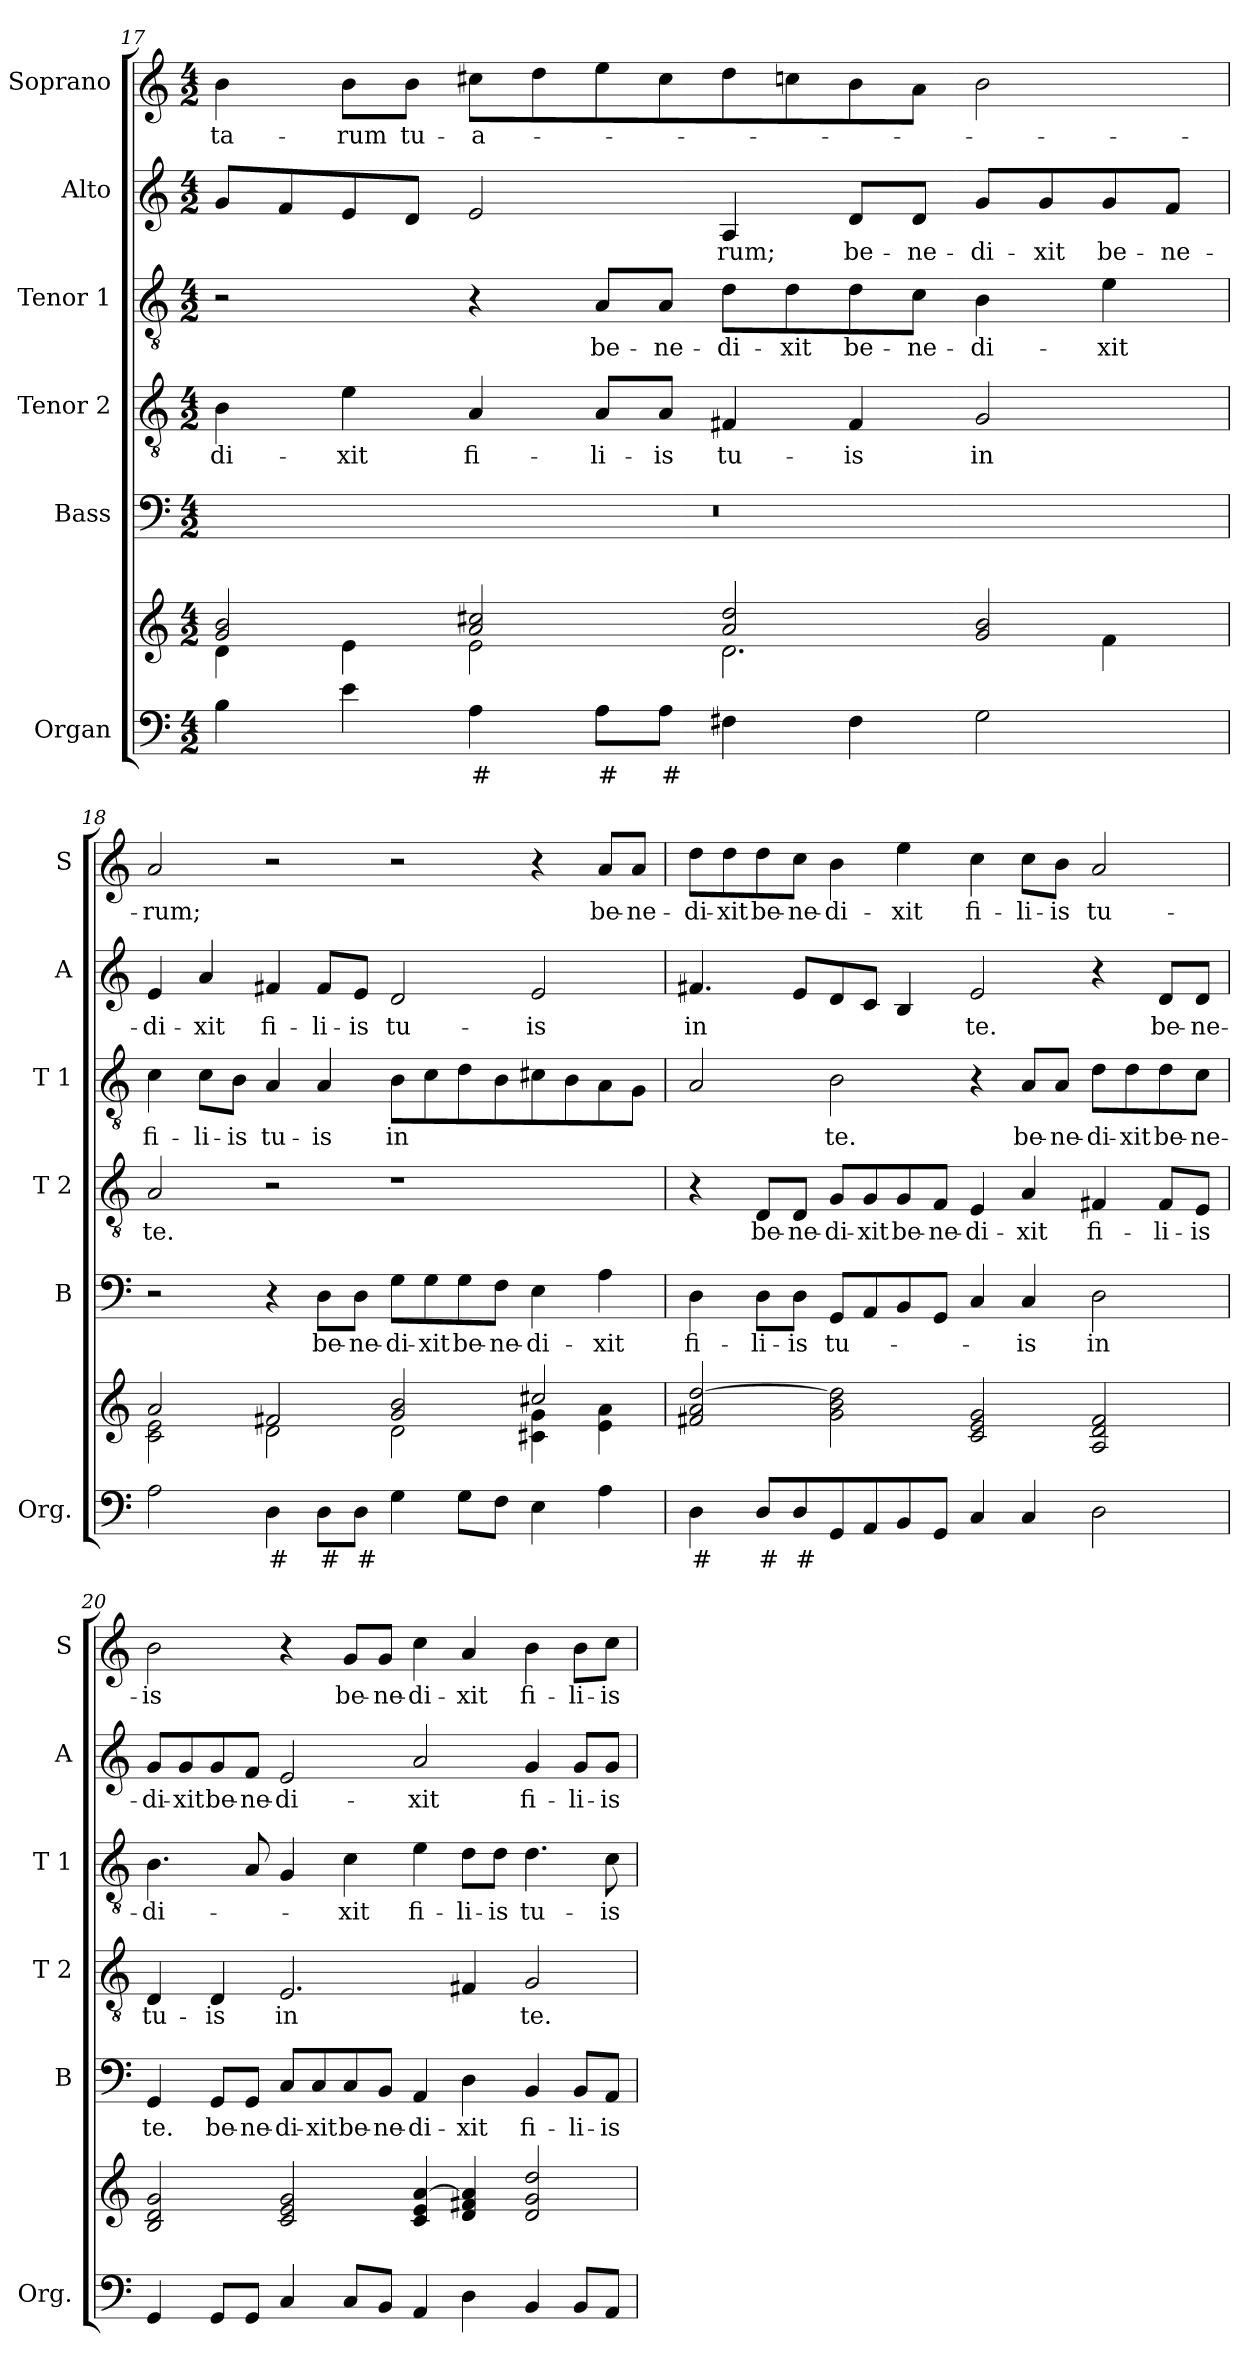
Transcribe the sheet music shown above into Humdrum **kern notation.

**kern	**text	**kern	**kern	**text	**kern	**text	**kern	**text	**kern	**text	**kern	**text
*part6	*part6	*part6	*part5	*part5	*part4	*part4	*part3	*part3	*part2	*part2	*part1	*part1
*staff7	*staff7	*staff6	*staff5	*staff5	*staff4	*staff4	*staff3	*staff3	*staff2	*staff2	*staff1	*staff1
*I"Organ	*	*	*I"Bass	*	*I"Tenor 2	*	*I"Tenor 1	*	*I"Alto	*	*I"Soprano	*
*I'Org.	*	*	*I'B	*	*I'T 2	*	*I'T 1	*	*I'A	*	*I'S	*
!!LO:PB:g=z
*clefF4	*	*clefG2	*clefF4	*	*clefGv2	*	*clefGv2	*	*clefG2	*	*clefG2	*
*k[]	*	*k[]	*k[]	*	*k[]	*	*k[]	*	*k[]	*	*k[]	*
*M4/2	*	*M4/2	*M4/2	*	*M4/2	*	*M4/2	*	*M4/2	*	*M4/2	*
=17	=17	=17	=17	=17	=17	=17	=17	=17	=17	=17	=17	=17
*	*	*^	*	*	*	*	*	*	*	*	*	*
!	!	!	!	!	!	!	!LO:LY:b	!	!	!	!	!	!LO:LY:b
4B\	.	2g!/ 2b!/	4d!\	0r	.	4B\	-di-	2r	.	8g/L	.	4b\	-ta-
.	.	.	.	.	.	.	.	.	.	8f/	.	.	.
!	!	!	!	!	!	!	!LO:LY:b	!	!	!	!	!	!LO:LY:b
4e\	.	.	4e!\	.	.	4e\	-xit	.	.	8e/	.	8b\L	-rum
!	!	!	!	!	!	!	!	!	!	!	!	!	!LO:LY:b
.	.	.	.	.	.	.	.	.	.	8d/J	.	8b\J	tu-
!	!LO:LY:b	!	!	!	!	!	!LO:LY:b	!	!	!	!	!	!LO:LY:b
4A\	#	2a!/ 2cc#X!/	2e!\	.	.	4A/	fi-	4r	.	2e/	.	8cc#X\L	-a-
.	.	.	.	.	.	.	.	.	.	.	.	8dd\	.
!	!LO:LY:b	!	!	!	!	!	!LO:LY:b	!	!LO:LY:b	!	!	!	!
8A\L	#	.	.	.	.	8A/L	-li-	8A/L	be-	.	.	8ee\	.
!	!LO:LY:b	!	!	!	!	!	!LO:LY:b	!	!LO:LY:b	!	!	!	!
8A\J	#	.	.	.	.	8A/J	-is	8A/J	-ne-	.	.	8cc#\	.
!	!	!	!	!	!	!	!LO:LY:b	!	!LO:LY:b	!	!LO:LY:b	!	!
4F#X\	.	2a!/ 2dd!/	2.d!\	.	.	4F#X/	tu-	8d\L	-di-	4A/	-rum;	8dd\	.
!	!	!	!	!	!	!	!	!	!LO:LY:b	!	!	!	!
.	.	.	.	.	.	.	.	8d\	-xit	.	.	8ccn\	.
!	!	!	!	!	!	!	!LO:LY:b	!	!LO:LY:b	!	!LO:LY:b	!	!
4F#\	.	.	.	.	.	4F#/	-is	8d\	be-	8d/L	be-	8b\	.
!	!	!	!	!	!	!	!	!	!LO:LY:b	!	!LO:LY:b	!	!
.	.	.	.	.	.	.	.	8c\J	-ne-	8d/J	-ne-	8a\J	.
!	!	!	!	!	!	!	!LO:LY:b	!	!LO:LY:b	!	!LO:LY:b	!	!
2G\	.	2g!/ 2b!/	.	.	.	2G/	in	4B\	-di-	8g/L	-di-	2b\	.
!	!	!	!	!	!	!	!	!	!	!	!LO:LY:b	!	!
.	.	.	.	.	.	.	.	.	.	8g/	-xit	.	.
!	!	!	!	!	!	!	!	!	!LO:LY:b	!	!LO:LY:b	!	!
.	.	.	4f!\	.	.	.	.	4e\	-xit	8g/	be-	.	.
!	!	!	!	!	!	!	!	!	!	!	!LO:LY:b	!	!
.	.	.	.	.	.	.	.	.	.	8f/J	-ne-	.	.
=18	=18	=18	=18	=18	=18	=18	=18	=18	=18	=18	=18	=18	=18
!	!	!	!	!	!	!	!LO:LY:b	!	!LO:LY:b	!	!LO:LY:b	!	!LO:LY:b
2A\	.	2a!/	2c!\ 2e!\	2r	.	2A/	te.	4c\	fi-	4e/	-di-	2a/	-rum;
!	!	!	!	!	!	!	!	!	!LO:LY:b	!	!LO:LY:b	!	!
.	.	.	.	.	.	.	.	8c\L	-li-	4a/	-xit	.	.
!	!	!	!	!	!	!	!	!	!LO:LY:b	!	!	!	!
.	.	.	.	.	.	.	.	8B\J	-is	.	.	.	.
!	!LO:LY:b	!	!	!	!	!	!	!	!LO:LY:b	!	!LO:LY:b	!	!
4D\	#	2f#X!/	2d!\	4r	.	2r	.	4A/	tu-	4f#X/	fi-	2r	.
!	!LO:LY:b	!	!	!	!LO:LY:b	!	!	!	!LO:LY:b	!	!LO:LY:b	!	!
8D\L	#	.	.	8D\L	be-	.	.	4A/	-is	8f#/L	-li-	.	.
!	!LO:LY:b	!	!	!	!LO:LY:b	!	!	!	!	!	!LO:LY:b	!	!
8D\J	#	.	.	8D\J	-ne-	.	.	.	.	8e/J	-is	.	.
!	!	!	!	!	!LO:LY:b	!	!	!	!LO:LY:b	!	!LO:LY:b	!	!
4G\	.	2g!/ 2b!/	2d!\	8G\L	-di-	1r	.	8B\L	in	2d/	tu-	2r	.
!	!	!	!	!	!LO:LY:b	!	!	!	!	!	!	!	!
.	.	.	.	8G\	-xit	.	.	8c\	.	.	.	.	.
!	!	!	!	!	!LO:LY:b	!	!	!	!	!	!	!	!
8G\L	.	.	.	8G\	be-	.	.	8d\	.	.	.	.	.
!	!	!	!	!	!LO:LY:b	!	!	!	!	!	!	!	!
8F\J	.	.	.	8F\J	-ne-	.	.	8B\	.	.	.	.	.
!	!	!	!	!	!LO:LY:b	!	!	!	!	!	!LO:LY:b	!	!
4E\	.	2cc#X!/	4c#X!\ 4g!\	4E\	-di-	.	.	8c#X\	.	2e/	-is	4r	.
.	.	.	.	.	.	.	.	8B\	.	.	.	.	.
!	!	!	!	!	!LO:LY:b	!	!	!	!	!	!	!	!LO:LY:b
4A\	.	.	4e!\ 4a!\	4A\	-xit	.	.	8A\	.	.	.	8a/L	be-
!	!	!	!	!	!	!	!	!	!	!	!	!	!LO:LY:b
.	.	.	.	.	.	.	.	8G\J	.	.	.	8a/J	-ne-
*	*	*v	*v	*	*	*	*	*	*	*	*	*	*
!!LO:LB:g=z
=19	=19	=19	=19	=19	=19	=19	=19	=19	=19	=19	=19	=19
!	!LO:LY:b	!	!	!LO:LY:b	!	!	!	!	!	!LO:LY:b	!	!LO:LY:b
4D\	#	2f#X!/ 2a!/ [2dd!/	4D\	fi-	4r	.	2A/	.	4.f#X/	in	8dd\L	-di-
!	!	!	!	!	!	!	!	!	!	!	!	!LO:LY:b
.	.	.	.	.	.	.	.	.	.	.	8dd\	-xit
!	!LO:LY:b	!	!	!LO:LY:b	!	!LO:LY:b	!	!	!	!	!	!LO:LY:b
8D/L	#	.	8D\L	-li-	8D/L	be-	.	.	.	.	8dd\	be-
!	!LO:LY:b	!	!	!LO:LY:b	!	!LO:LY:b	!	!	!	!	!	!LO:LY:b
8D/	#	.	8D\J	-is	8D/J	-ne-	.	.	8e/L	.	8cc\J	-ne-
!	!	!	!	!LO:LY:b	!	!LO:LY:b	!	!LO:LY:b	!	!	!	!LO:LY:b
8GG/	.	2g!\ 2b!\ 2dd!\]	8GG/L	tu-	8G/L	-di-	2B\	te.	8d/	.	4b\	-di-
!	!	!	!	!	!	!LO:LY:b	!	!	!	!	!	!
8AA/	.	.	8AA/	.	8G/	-xit	.	.	8c/J	.	.	.
!	!	!	!	!	!	!LO:LY:b	!	!	!	!	!	!LO:LY:b
8BB/	.	.	8BB/	.	8G/	be-	.	.	4B/	.	4ee\	-xit
!	!	!	!	!	!	!LO:LY:b	!	!	!	!	!	!
8GG/J	.	.	8GG/J	.	8F/J	-ne-	.	.	.	.	.	.
!	!	!	!	!	!	!LO:LY:b	!	!	!	!LO:LY:b	!	!LO:LY:b
4C/	.	2c!/ 2e!/ 2g!/	4C/	.	4E/	-di-	4r	.	2e/	te.	4cc\	fi-
!	!	!	!	!LO:LY:b	!	!LO:LY:b	!	!LO:LY:b	!	!	!	!LO:LY:b
4C/	.	.	4C/	-is	4A/	-xit	8A/L	be-	.	.	8cc\L	-li-
!	!	!	!	!	!	!	!	!LO:LY:b	!	!	!	!LO:LY:b
.	.	.	.	.	.	.	8A/J	-ne-	.	.	8b\J	-is
!	!	!	!	!LO:LY:b	!	!LO:LY:b	!	!LO:LY:b	!	!	!	!LO:LY:b
2D\	.	2A!/ 2d!/ 2f#!/	2D\	in	4F#X/	fi-	8d\L	-di-	4r	.	2a/	tu-
!	!	!	!	!	!	!	!	!LO:LY:b	!	!	!	!
.	.	.	.	.	.	.	8d\	-xit	.	.	.	.
!	!	!	!	!	!	!LO:LY:b	!	!LO:LY:b	!	!LO:LY:b	!	!
.	.	.	.	.	8F#/L	-li-	8d\	be-	8d/L	be-	.	.
!	!	!	!	!	!	!LO:LY:b	!	!LO:LY:b	!	!LO:LY:b	!	!
.	.	.	.	.	8E/J	-is	8c\J	-ne-	8d/J	-ne-	.	.
=20	=20	=20	=20	=20	=20	=20	=20	=20	=20	=20	=20	=20
!	!	!	!	!LO:LY:b	!	!LO:LY:b	!	!LO:LY:b	!	!LO:LY:b	!	!LO:LY:b
4GG/	.	2B!/ 2d!/ 2g!/	4GG/	te.	4D/	tu-	4.B\	-di-	8g/L	-di-	2b\	-is
!	!	!	!	!	!	!	!	!	!	!LO:LY:b	!	!
.	.	.	.	.	.	.	.	.	8g/	-xit	.	.
!	!	!	!	!LO:LY:b	!	!LO:LY:b	!	!	!	!LO:LY:b	!	!
8GG/L	.	.	8GG/L	be-	4D/	-is	.	.	8g/	be-	.	.
!	!	!	!	!LO:LY:b	!	!	!	!	!	!LO:LY:b	!	!
8GG/J	.	.	8GG/J	-ne-	.	.	8A/	.	8f/J	-ne-	.	.
!	!	!	!	!LO:LY:b	!	!LO:LY:b	!	!	!	!LO:LY:b	!	!
4C/	.	2c!/ 2e!/ 2g!/	8C/L	-di-	2.E/	in	4G/	.	2e/	-di-	4r	.
!	!	!	!	!LO:LY:b	!	!	!	!	!	!	!	!
.	.	.	8C/	-xit	.	.	.	.	.	.	.	.
!	!	!	!	!LO:LY:b	!	!	!	!LO:LY:b	!	!	!	!LO:LY:b
8C/L	.	.	8C/	be-	.	.	4c\	-xit	.	.	8g/L	be-
!	!	!	!	!LO:LY:b	!	!	!	!	!	!	!	!LO:LY:b
8BB/J	.	.	8BB/J	-ne-	.	.	.	.	.	.	8g/J	-ne-
!	!	!	!	!LO:LY:b	!	!	!	!LO:LY:b	!	!LO:LY:b	!	!LO:LY:b
4AA/	.	4c!/ 4e!/ [4a!/	4AA/	-di-	.	.	4e\	fi-	2a/	-xit	4cc\	-di-
!	!	!	!	!LO:LY:b	!	!	!	!LO:LY:b	!	!	!	!LO:LY:b
4D\	.	4d!/ 4f#X!/ 4a!/]	4D\	-xit	4F#X/	.	8d\L	-li-	.	.	4a/	-xit
!	!	!	!	!	!	!	!	!LO:LY:b	!	!	!	!
.	.	.	.	.	.	.	8d\J	-is	.	.	.	.
!	!	!	!	!LO:LY:b	!	!LO:LY:b	!	!LO:LY:b	!	!LO:LY:b	!	!LO:LY:b
4BB/	.	2d!/ 2g!/ 2dd!/	4BB/	fi-	2G/	te.	4.d\	tu-	4g/	fi-	4b\	fi-
!	!	!	!	!LO:LY:b	!	!	!	!	!	!LO:LY:b	!	!LO:LY:b
8BB/L	.	.	8BB/L	-li-	.	.	.	.	8g/L	-li-	8b\L	-li-
!	!	!	!	!LO:LY:b	!	!	!	!LO:LY:b	!	!LO:LY:b	!	!LO:LY:b
8AA/J	.	.	8AA/J	-is	.	.	8c\	-is	8g/J	-is	8cc\J	-is
=	=	=	=	=	=	=	=	=	=	=	=	=
*-	*-	*-	*-	*-	*-	*-	*-	*-	*-	*-	*-	*-
